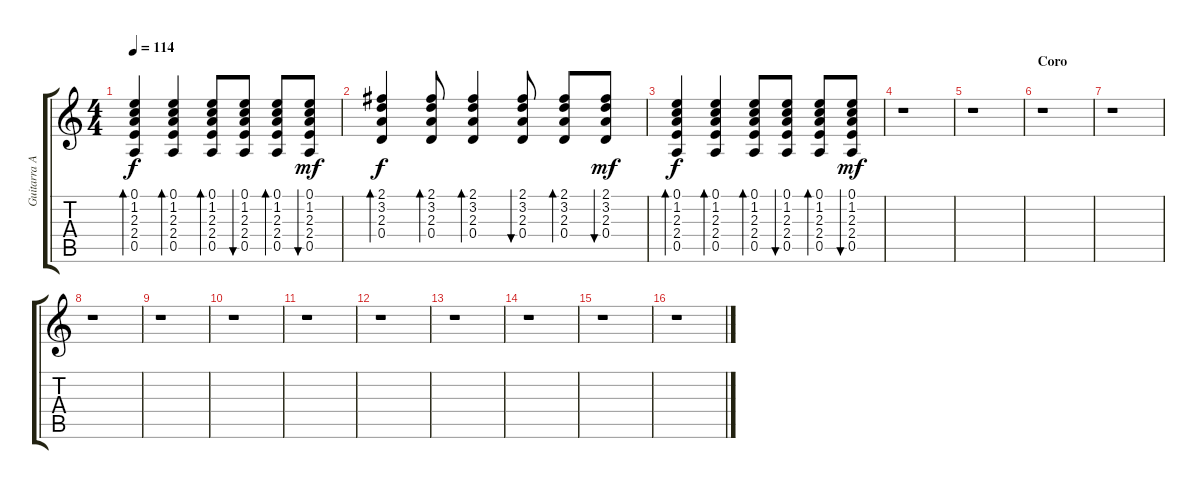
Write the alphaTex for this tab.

\track ("Guitarra Acústica " "Guitarra A") {instrument acousticguitarsteel}
\staff {score tabs}
\tuning (E4 B3 G3 D3 A2 E2) {hide}
\ts (4 4)
\tempo 114
\clef g2
\ks c
(0.1 1.2 2.3 2.4 0.5).4{bd 30 dy f} (0.1 1.2 2.3 2.4 0.5).4{bd 30} (0.1 1.2 2.3 2.4 0.5).8{bd 30} (0.1 1.2 2.3 2.4 0.5).8{bu 30} (0.1 1.2 2.3 2.4 0.5).8{bd 30} (0.1 1.2 2.3 2.4 0.5).8{bu 30 dy mf} |
(2.1 3.2 2.3 0.4).4{bd 30 dy f} (2.1 3.2 2.3 0.4).8{bd 30} (2.1 3.2 2.3 0.4).4{bd 30} (2.1 3.2 2.3 0.4).8{bu 30} (2.1 3.2 2.3 0.4).8{bd 30} (2.1 3.2 2.3 0.4).8{bu 30 dy mf} |
(0.1 1.2 2.3 2.4 0.5).4{bd 30 dy f} (0.1 1.2 2.3 2.4 0.5).4{bd 30} (0.1 1.2 2.3 2.4 0.5).8{bd 30} (0.1 1.2 2.3 2.4 0.5).8{bu 30} (0.1 1.2 2.3 2.4 0.5).8{bd 30} (0.1 1.2 2.3 2.4 0.5).8{bu 30 dy mf} |
r.1 |
r.1 |
\section ("" "Coro")
r.1 |
r.1 |
r.1 |
r.1 |
r.1 |
r.1 |
r.1 |
r.1 |
r.1 |
r.1 |
r.1
